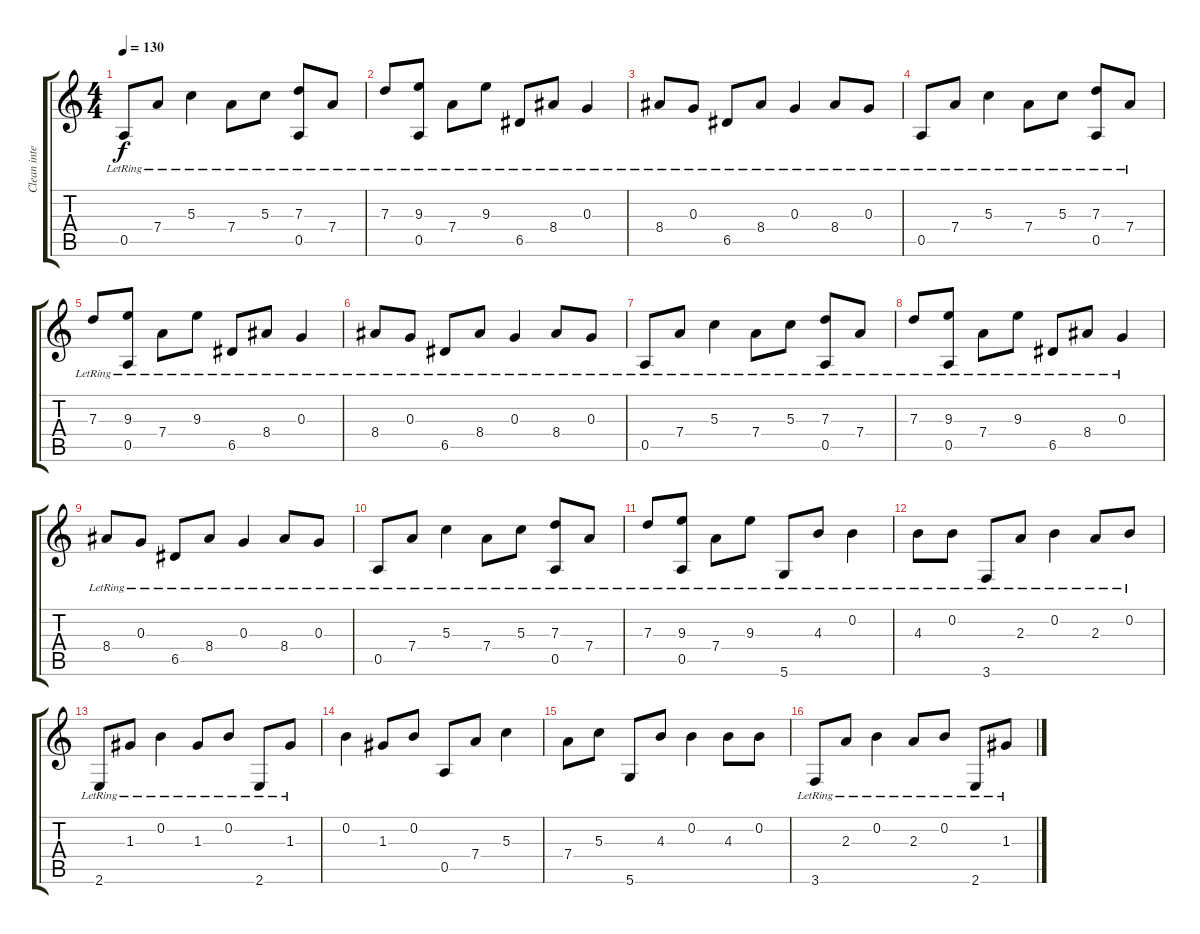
\track ("Clean interlude" "Clean inte") {mute instrument acousticguitarsteel}
\staff {score tabs}
\tuning (E4 B3 G3 D3 A2 D2) {hide}
\ts (4 4)
\tempo 130
\clef g2
\ks c
0.5{lr}.8{dy f instrument electricguitarjazz} 7.4{lr}.8 5.3{lr}.4 7.4{lr}.8 5.3{lr}.8 (7.3{lr} 0.5{lr}).8 7.4{lr}.8 |
7.3{lr}.8 (9.3{lr} 0.5{lr}).8 7.4{lr}.8 9.3{lr}.8 6.5{lr}.8 8.4{lr}.8 0.3{lr}.4 |
8.4{lr}.8 0.3{lr}.8 6.5{lr}.8 8.4{lr}.8 0.3{lr}.4 8.4{lr}.8 0.3{lr}.8 |
0.5{lr}.8{instrument electricguitarjazz} 7.4{lr}.8 5.3{lr}.4 7.4{lr}.8 5.3{lr}.8 (7.3{lr} 0.5{lr}).8 7.4{lr}.8 |
7.3{lr}.8 (9.3{lr} 0.5{lr}).8 7.4{lr}.8 9.3{lr}.8 6.5{lr}.8 8.4{lr}.8 0.3{lr}.4 |
8.4{lr}.8 0.3{lr}.8 6.5{lr}.8 8.4{lr}.8 0.3{lr}.4 8.4{lr}.8 0.3{lr}.8 |
0.5{lr}.8{instrument electricguitarjazz} 7.4{lr}.8 5.3{lr}.4 7.4{lr}.8 5.3{lr}.8 (7.3{lr} 0.5{lr}).8 7.4{lr}.8 |
7.3{lr}.8 (9.3{lr} 0.5{lr}).8 7.4{lr}.8 9.3{lr}.8 6.5{lr}.8 8.4{lr}.8 0.3{lr}.4 |
8.4{lr}.8 0.3{lr}.8 6.5{lr}.8 8.4{lr}.8 0.3{lr}.4 8.4{lr}.8 0.3{lr}.8 |
0.5{lr}.8{instrument electricguitarjazz} 7.4{lr}.8 5.3{lr}.4 7.4{lr}.8 5.3{lr}.8 (7.3{lr} 0.5{lr}).8 7.4{lr}.8 |
7.3{lr}.8 (9.3{lr} 0.5{lr}).8 7.4{lr}.8 9.3{lr}.8 5.6{lr}.8 4.3{lr}.8 0.2{lr}.4 |
4.3{lr}.8 0.2{lr}.8 3.6{lr}.8 2.3{lr}.8 0.2{lr}.4 2.3{lr}.8 0.2{lr}.8 |
2.6{lr}.8 1.3{lr}.8 0.2{lr}.4 1.3{lr}.8 0.2{lr}.8 2.6{lr}.8 1.3{lr}.8 |
0.2.4 1.3.8 0.2.8 0.5.8 7.4.8 5.3.4 |
7.4.8 5.3.8 5.6.8 4.3.8 0.2.4 4.3.8 0.2.8 |
3.6{lr}.8 2.3{lr}.8 0.2{lr}.4 2.3{lr}.8 0.2{lr}.8 2.6{lr}.8 1.3{lr}.8
